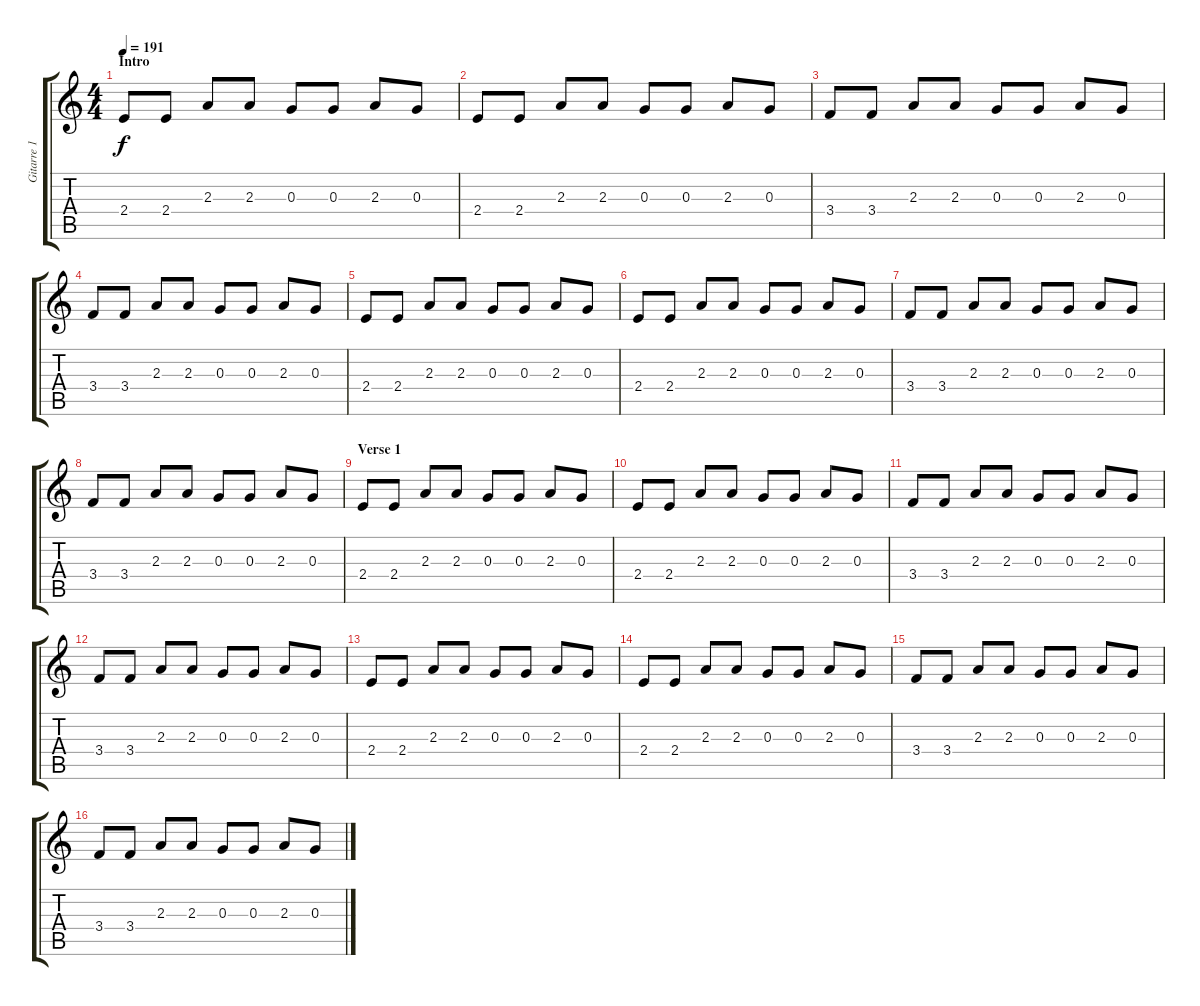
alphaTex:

\track ("Gitarre 1 - Farin Urlaub" "Gitarre 1 ") {instrument distortionguitar}
\staff {score tabs}
\tuning (E4 B3 G3 D3 A2 E2) {hide}
\ts (4 4)
\section ("" "Intro")
\tempo 191
\clef g2
\ks c
2.4.8{dy f instrument distortionguitar} 2.4.8 2.3.8 2.3.8 0.3.8 0.3.8 2.3.8 0.3.8 |
2.4.8 2.4.8 2.3.8 2.3.8 0.3.8 0.3.8 2.3.8 0.3.8 |
3.4.8 3.4.8 2.3.8 2.3.8 0.3.8 0.3.8 2.3.8 0.3.8 |
3.4.8 3.4.8 2.3.8 2.3.8 0.3.8 0.3.8 2.3.8 0.3.8 |
2.4.8 2.4.8 2.3.8 2.3.8 0.3.8 0.3.8 2.3.8 0.3.8 |
2.4.8 2.4.8 2.3.8 2.3.8 0.3.8 0.3.8 2.3.8 0.3.8 |
3.4.8 3.4.8 2.3.8 2.3.8 0.3.8 0.3.8 2.3.8 0.3.8 |
3.4.8 3.4.8 2.3.8 2.3.8 0.3.8 0.3.8 2.3.8 0.3.8 |
\section ("" "Verse 1")
2.4.8 2.4.8 2.3.8 2.3.8 0.3.8 0.3.8 2.3.8 0.3.8 |
2.4.8 2.4.8 2.3.8 2.3.8 0.3.8 0.3.8 2.3.8 0.3.8 |
3.4.8 3.4.8 2.3.8 2.3.8 0.3.8 0.3.8 2.3.8 0.3.8 |
3.4.8 3.4.8 2.3.8 2.3.8 0.3.8 0.3.8 2.3.8 0.3.8 |
2.4.8 2.4.8 2.3.8 2.3.8 0.3.8 0.3.8 2.3.8 0.3.8 |
2.4.8 2.4.8 2.3.8 2.3.8 0.3.8 0.3.8 2.3.8 0.3.8 |
3.4.8 3.4.8 2.3.8 2.3.8 0.3.8 0.3.8 2.3.8 0.3.8 |
3.4.8 3.4.8 2.3.8 2.3.8 0.3.8 0.3.8 2.3.8 0.3.8
